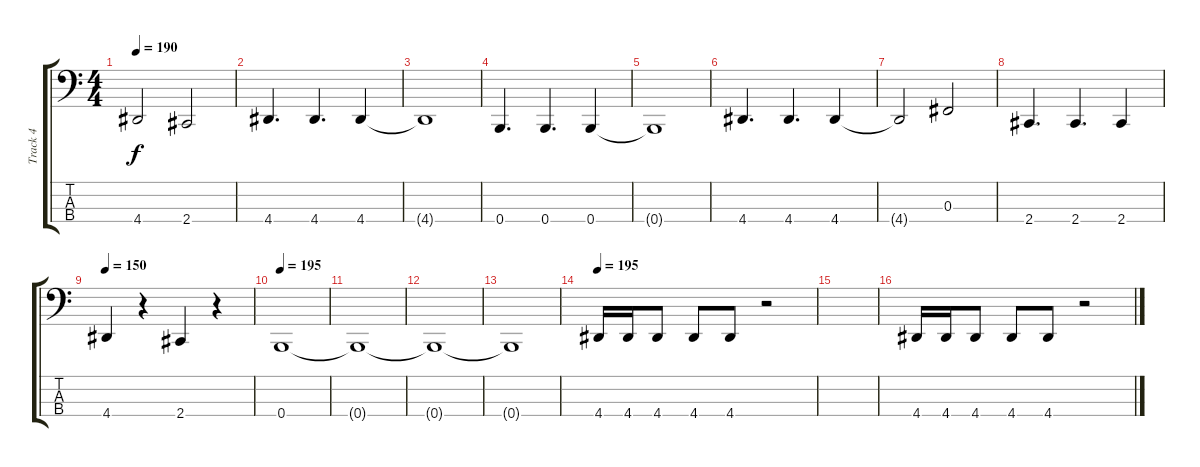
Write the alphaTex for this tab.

\track ("Track 4" "Track 4") {instrument electricbasspick}
\staff {score tabs}
\tuning (E2 B1 Gb1 B0) {hide}
\ts (4 4)
\tempo 190
\clef f4
\ks c
4.4.2{dy f} 2.4.2 |
4.4.4{d} 4.4.4{d} 4.4.4 |
4.4{t}.1 |
0.4.4{d} 0.4.4{d} 0.4.4 |
0.4{t}.1 |
4.4.4{d} 4.4.4{d} 4.4.4 |
4.4{t}.2 0.3.2 |
2.4.4{d} 2.4.4{d} 2.4.4 |
\tempo 150
4.4.4 r.4 2.4.4 r.4 |
\tempo 195
0.4.1 |
0.4{t}.1 |
0.4{t}.1 |
0.4{t}.1 |
\tempo 195
4.4.16 4.4.16 4.4.8 4.4.8 4.4.8 r.2 |
|
4.4.16 4.4.16 4.4.8 4.4.8 4.4.8 r.2
